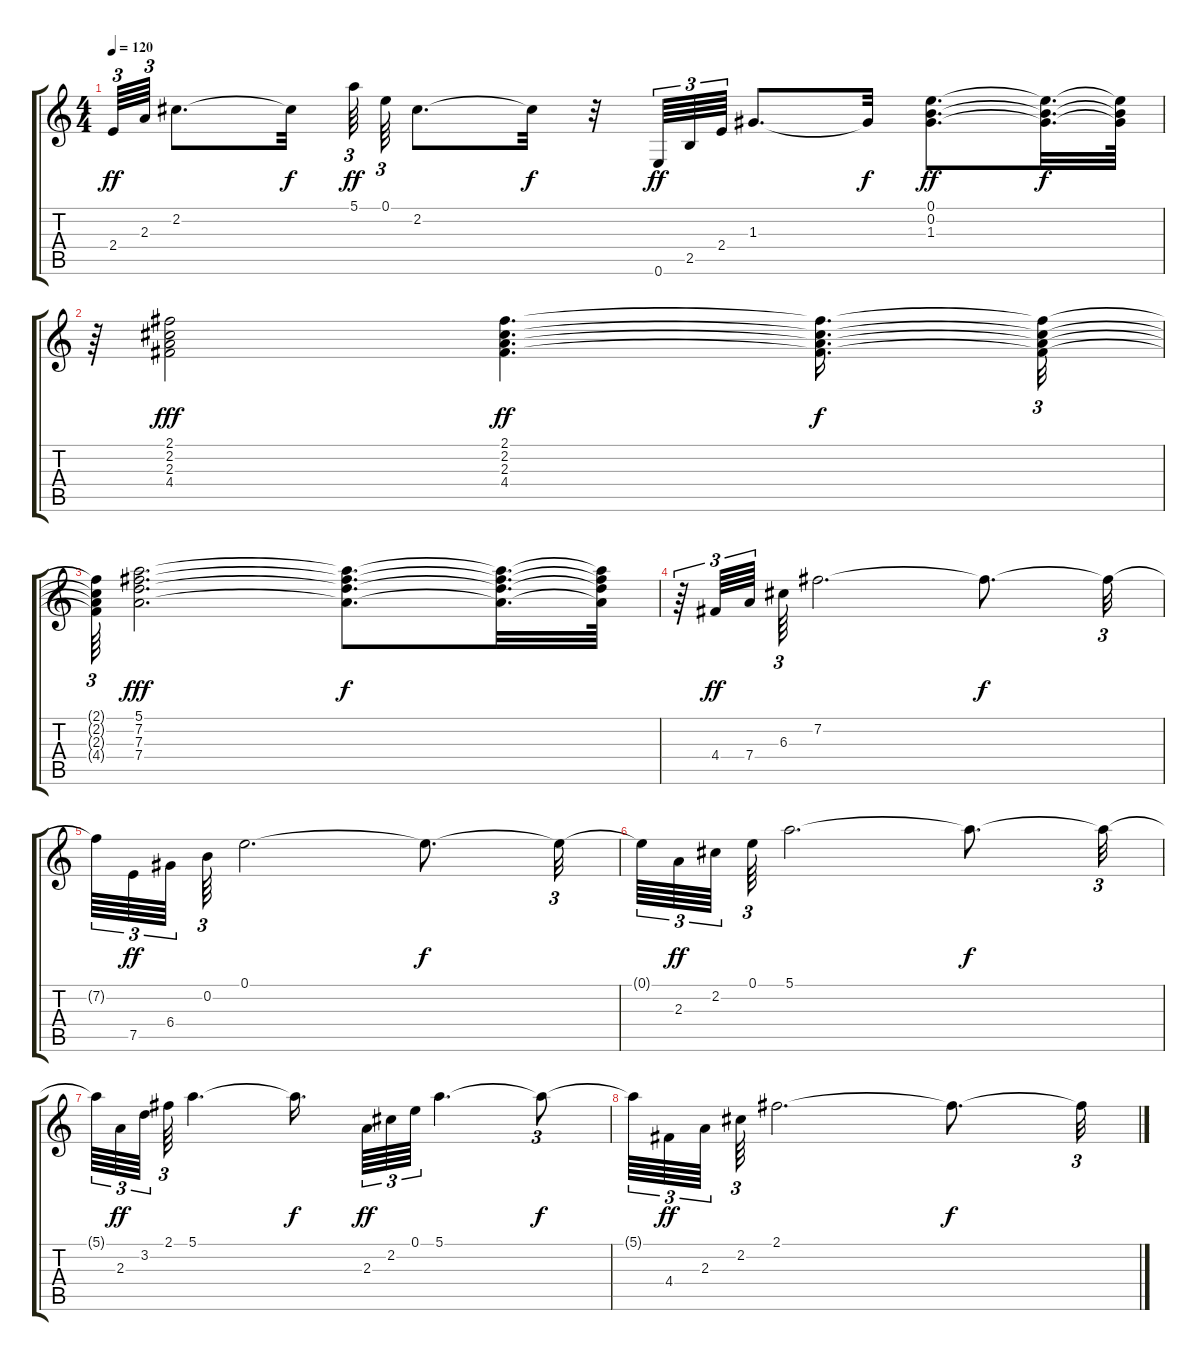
\track "" {instrument electricguitarjazz}
\staff {score tabs}
\tuning (E4 B3 G3 D3 A2 E2) {hide}
\ts (4 4)
\tempo 120
\clef g2
\ks c
2.4.64{tu (3 2) dy ff} 2.3.64{tu (3 2)} 2.2.8{d} 2.2{t}.32{dy f} 5.1.64{tu (3 2) dy ff} 0.1.64{tu (3 2)} 2.2.8{d} 2.2{t}.32{dy f} r.32 0.6.64{tu (3 2) dy ff} 2.5.64{tu (3 2)} 2.4.64{tu (3 2)} 1.3.8{d} 1.3{t}.32{dy f} (0.1 0.2 1.3).8{d dy ff} (0.1{t} 0.2{t} 1.3{t}).32{d dy f} (0.1{t} 0.2{t} 1.3{t}).64 |
r.64{tu (3 2)} (2.1 2.2 2.3 4.4).2{dy fff} (2.1 2.2 2.3 4.4).4{d dy ff} (2.1{t} 2.2{t} 2.3{t} 4.4{t}).16{d dy f} (2.1{t} 2.2{t} 2.3{t} 4.4{t}).32{tu (3 2)} |
(2.1{t} 2.2{t} 2.3{t} 4.4{t}).64{tu (3 2)} (5.1 7.2 7.3 7.4).2{d dy fff} (5.1{t} 7.2{t} 7.3{t} 7.4{t}).8{d dy f} (5.1{t} 7.2{t} 7.3{t} 7.4{t}).32{d} (5.1{t} 7.2{t} 7.3{t} 7.4{t}).64 |
r.64{tu (3 2)} 4.4.64{tu (3 2) dy ff} 7.4.64{tu (3 2)} 6.3.64{tu (3 2)} 7.2.2{d} 7.2{t}.8{d dy f} 7.2{t}.32{tu (3 2)} |
7.2{t}.64{tu (3 2)} 7.5.64{tu (3 2) dy ff} 6.4.64{tu (3 2)} 0.2.64{tu (3 2)} 0.1.2{d} 0.1{t}.8{d dy f} 0.1{t}.32{tu (3 2)} |
0.1{t}.64{tu (3 2)} 2.3.64{tu (3 2) dy ff} 2.2.64{tu (3 2)} 0.1.64{tu (3 2)} 5.1.2{d} 5.1{t}.8{d dy f} 5.1{t}.32{tu (3 2)} |
5.1{t}.64{tu (3 2)} 2.3.64{tu (3 2) dy ff} 3.2.64{tu (3 2)} 2.1.64{tu (3 2)} 5.1.4{d} 5.1{t}.16{d dy f} 2.3.64{tu (3 2) dy ff} 2.2.64{tu (3 2)} 0.1.64{tu (3 2)} 5.1.4{d} 5.1{t}.8{tu (3 2) dy f} |
5.1{t}.64{tu (3 2)} 4.4.64{tu (3 2) dy ff} 2.3.64{tu (3 2)} 2.2.64{tu (3 2)} 2.1.2{d} 2.1{t}.8{d dy f} 2.1{t}.32{tu (3 2)}
